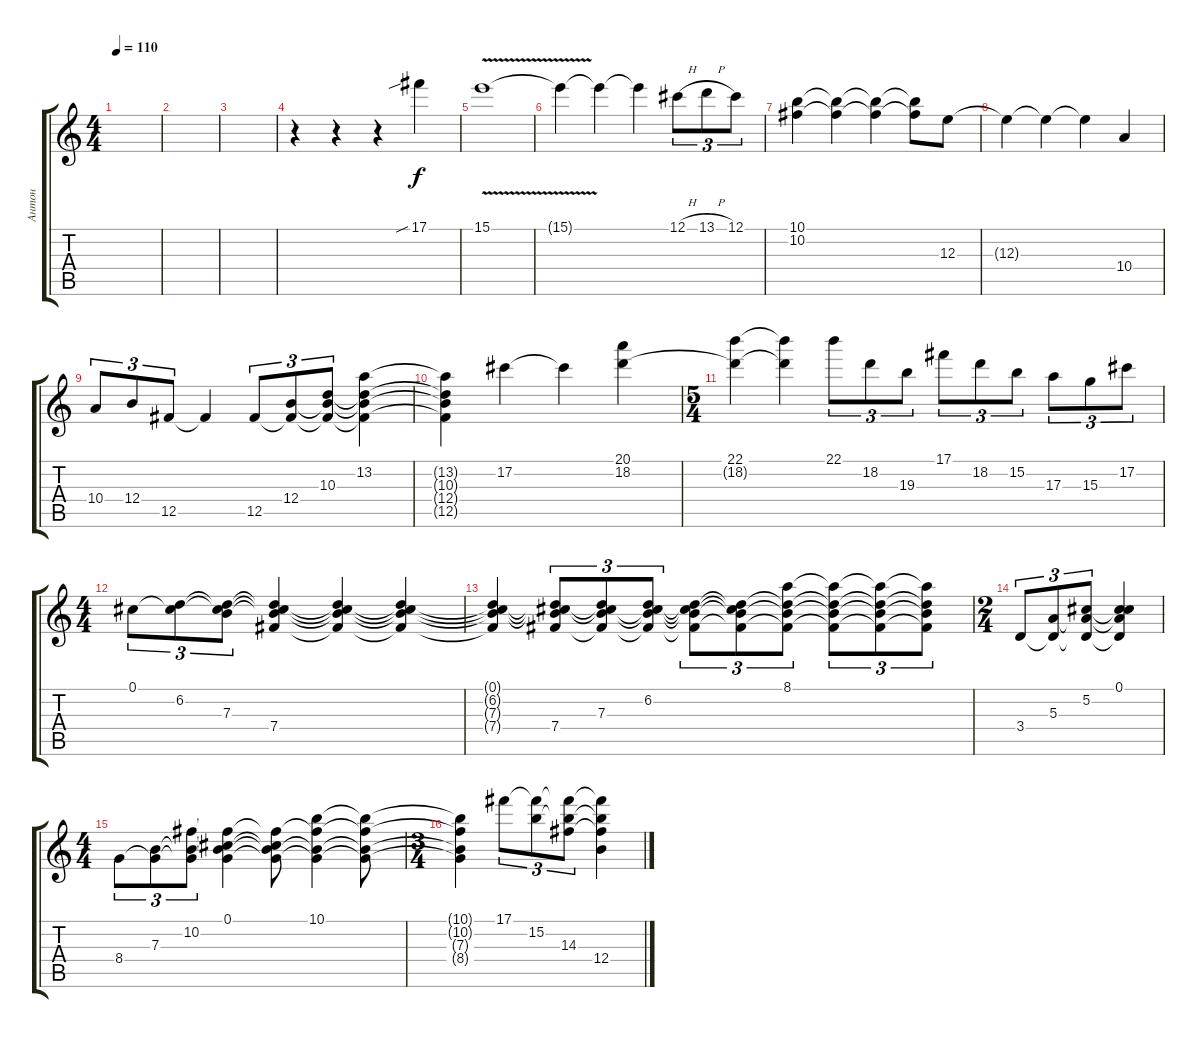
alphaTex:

\track ("Антон" "Антон") {instrument distortionguitar}
\staff {score tabs}
\tuning (Db4 Ab3 E3 B2 Gb2 B1) {hide}
\ts (4 4)
\tempo 110
\clef g2
\ks c
|
|
|
r.4 r.4 r.4 17.1{sib}.4 |
15.1{v}.1 |
15.1{t}.4 15.1{t}.4 15.1{t}.4 12.1{h}.8{tu (3 2)} 13.1{h}.8{tu (3 2)} 12.1.8{tu (3 2)} |
(10.1 10.2).4 (10.1{t} 10.2{t}).4 (10.1{t} 10.2{t}).4 (10.1{t} 10.2{t}).8 12.3.8 |
12.3{t}.4 12.3{t}.4 12.3{t}.4 10.4.4 |
10.4.8{tu (3 2)} 12.4.8{tu (3 2)} 12.5.8{tu (3 2)} 12.5{t}.4 12.5.8{tu (3 2)} (12.4 12.5{t}).8{tu (3 2)} (10.3 12.4{t} 12.5{t}).8{tu (3 2)} (13.2 10.3{t} 12.4{t} 12.5{t}).4 |
(13.2{t} 10.3{t} 12.4{t} 12.5{t}).4 17.2.4 17.2{t}.4 (20.1 18.2).4 |
\ts (5 4)
(22.1 18.2{t}).4 (22.1{t} 18.2{t}).4 22.1.8{tu (3 2)} 18.2.8{tu (3 2)} 19.3.8{tu (3 2)} 17.1.8{tu (3 2)} 18.2.8{tu (3 2)} 15.2.8{tu (3 2)} 17.3.8{tu (3 2)} 15.3.8{tu (3 2)} 17.2.8{tu (3 2)} |
\ts (4 4)
0.1.8{tu (3 2) volume 10 balance 5} (0.1{t} 6.2).8{tu (3 2)} (0.1{t} 6.2{t} 7.3).8{tu (3 2)} (0.1{t} 6.2{t} 7.3{t} 7.4).4 (0.1{t} 6.2{t} 7.3{t} 7.4{t}).4 (0.1{t} 6.2{t} 7.3{t} 7.4{t}).4 |
(0.1{t} 6.2{t} 7.3{t} 7.4{t}).4 (0.1{t} 6.2{t} 7.3{t} 7.4).8{tu (3 2)} (0.1{t} 6.2{t} 7.3 7.4{t}).8{tu (3 2)} (0.1{t} 6.2 7.3{t} 7.4{t}).8{tu (3 2)} (0.1{t} 6.2{t} 7.3{t} 7.4{t}).8{tu (3 2)} (0.1{t} 6.2{t} 7.3{t} 7.4{t}).8{tu (3 2)} (8.1 6.2{t} 7.3{t} 7.4{t}).8{tu (3 2)} (8.1{t} 6.2{t} 7.3{t} 7.4{t}).8{tu (3 2)} (8.1{t} 6.2{t} 7.3{t} 7.4{t}).8{tu (3 2)} (8.1{t} 6.2{t} 7.3{t} 7.4{t}).8{tu (3 2)} |
\ts (2 4)
3.4.8{tu (3 2)} (5.3 3.4{t}).8{tu (3 2)} (5.2 5.3{t} 3.4{t}).8{tu (3 2)} (0.1 5.2{t} 5.3{t} 3.4{t}).4 |
\ts (4 4)
8.4.8{tu (3 2)} (7.3 8.4{t}).8{tu (3 2)} (10.2 7.3{t} 8.4{t}).8{tu (3 2)} (0.1 10.2{t} 7.3{t} 8.4{t}).4 (0.1{t} 10.2{t} 7.3{t} 8.4{t}).8 (10.1 10.2{t} 7.3{t} 8.4{t}).4 (10.1{t} 10.2{t} 7.3{t} 8.4{t}).8 |
\ts (3 4)
(10.1{t} 10.2{t} 7.3{t} 8.4{t}).4 17.1.8{tu (3 2)} (17.1{t} 15.2).8{tu (3 2)} (17.1{t} 15.2{t} 14.3).8{tu (3 2)} (17.1{t} 15.2{t} 14.3{t} 12.4).4
